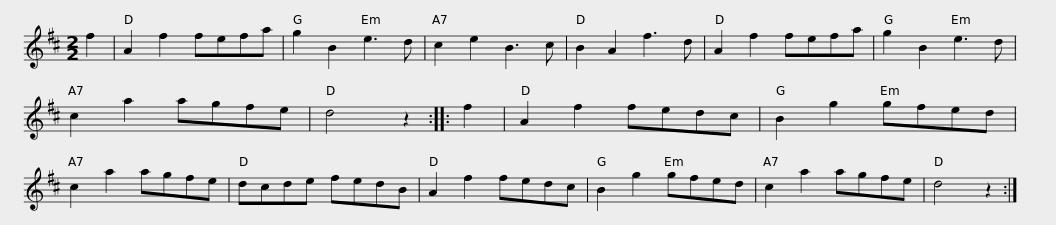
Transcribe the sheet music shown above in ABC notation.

X:1
L:1/8
M:2/2
I:linebreak $
K:D
V:1 treble
V:1
 f2 | A2 f2 fefa | g2 B2 e3 d | c2 e2 B3 c | B2 A2 f3 d | %5
 A2 f2 fefa | g2 B2 e3 d | c2 a2 agfe | d4 z2 ::$ f2 | %10
 A2 f2 fedc | B2 g2 gfed | c2 a2 agfe | dcde fedB | A2 f2 fedc | %15
 B2 g2 gfed |$ c2 a2 agfe | d4 z2 :| %18
